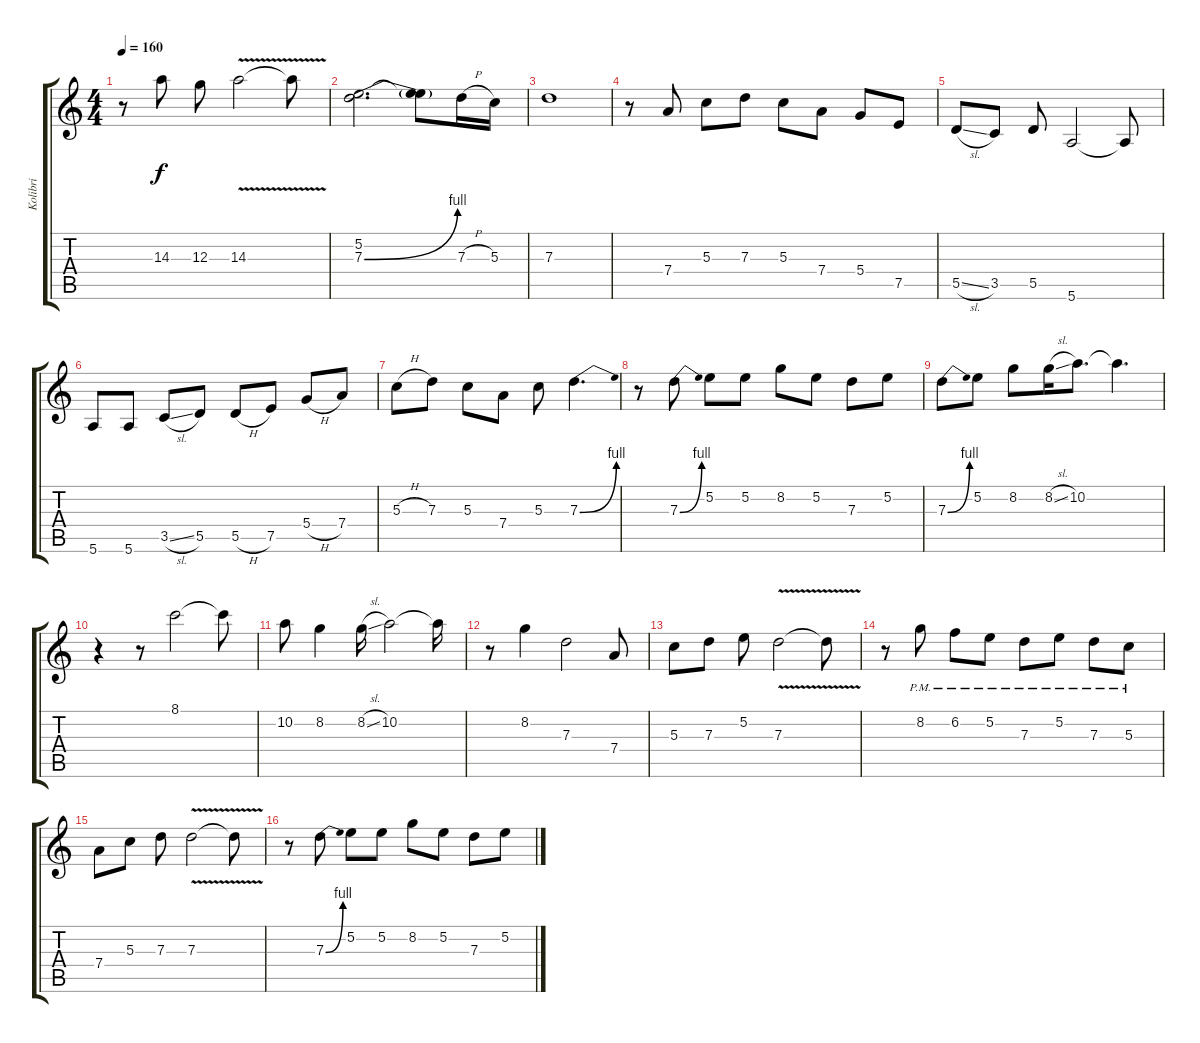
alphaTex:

\track ("Kolibri" "Kolibri") {instrument distortionguitar}
\staff {score tabs}
\tuning (E4 B3 G3 D3 A2 E2) {hide}
\ts (4 4)
\tempo 160
\clef g2
\ks c
r.8{dy f} 14.3.8 12.3.8 14.3{v}.2 14.3{t}.8 |
(5.2 7.3{be (bend 0 0 60 4)}).2{d} (5.2{t} 7.3{t}).8 7.3{h}.16 5.3.16 |
7.3.1 |
r.8 7.4.8 5.3.8 7.3.8 5.3.8 7.4.8 5.4.8 7.5.8 |
5.5{sl}.8 3.5.8 5.5.8 5.6.2 5.6{t}.8 |
5.6.8 5.6.8 3.5{sl}.8 5.5.8 5.5{h}.8 7.5.8 5.4{h}.8 7.4.8 |
5.3{h}.8 7.3.8 5.3.8 7.4.8 5.3.8 7.3{be (bend 0 0 60 4)}.4{d} |
r.8 7.3{be (bend 0 0 60 4)}.8 5.2.8 5.2.8 8.2.8 5.2.8 7.3.8 5.2.8 |
7.3{be (bend 0 0 60 4)}.8 5.2.8 8.2.8 8.2{sl}.16 10.2.8{d} 10.2{t}.4{d} |
r.4 r.8 8.1.2 8.1{t}.8 |
10.2.8 8.2.4 8.2{sl}.16 10.2.2 10.2{t}.16 |
r.8 8.2.4 7.3.2 7.4.8 |
5.3.8 7.3.8 5.2.8 7.3{v}.2 7.3{t}.8 |
r.8 8.2{pm}.8 6.2{pm}.8 5.2{pm}.8 7.3{pm}.8 5.2{pm}.8 7.3{pm}.8 5.3{pm}.8 |
7.4.8 5.3.8 7.3.8 7.3{v}.2 7.3{t}.8 |
r.8 7.3{be (bend 0 0 60 4)}.8 5.2.8 5.2.8 8.2.8 5.2.8 7.3.8 5.2.8
